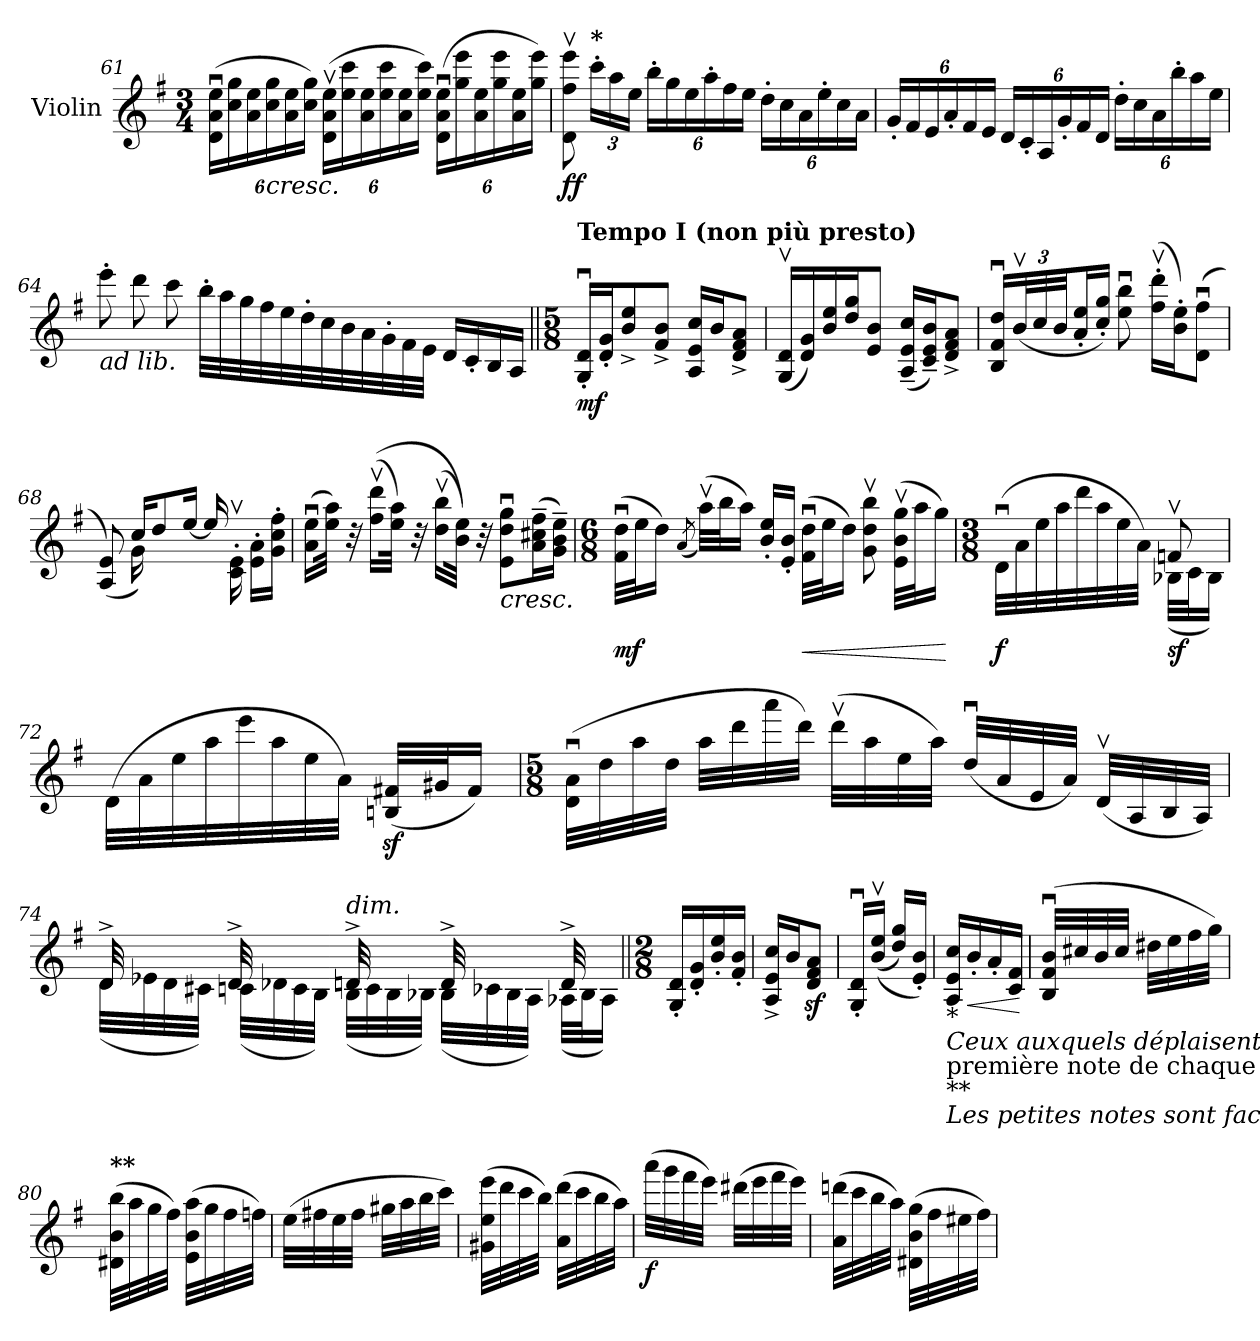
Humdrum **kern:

**kern	**dynam
*part1	*part1
*staff1	*staff1
*I"Violin	*
*I'Vln.	*
!!LO:LB:g=z
*clefG2	*
*k[f#]	*
*M3/4	*
*Xbrackettup	*
=61	=61
(24d\u 24a\u 24ee\uLL	.
24cc\ 24gg\	.
24a\ 24ee\	.
!LO:TX:b:i:t=cresc.	!
24cc\ 24gg\	.
24a\ 24ee\	.
24cc\ 24gg\JJ)	.
(24d\v 24a\v 24ee\vLL	.
24ee\ 24ccc\	.
24a\ 24ee\	.
24ee\ 24ccc\	.
24a\ 24ee\	.
24ee\ 24ccc\JJ)	.
(24d\u 24a\u 24ee\uLL	.
24gg\ 24eee\	.
24a\ 24ee\	.
24gg\ 24eee\	.
24a\ 24ee\	.
24gg\ 24eee\JJ)	.
=62	=62
!	!LO:DY:b
8d\v 8ff#\v 8eee\v	ff
!LO:TX:a:B:t=*	!
24ccc'\LL	.
24aa\	.
24ee\JJ	.
24bb'\LL	.
24gg\	.
24ee\	.
24aa'\	.
24ff#\	.
24ee\JJ	.
24dd'\LL	.
24cc\	.
24a\	.
24ee'\	.
24cc\	.
24a\JJ	.
!!LO:LB:g=z
=63	=63
24g'/LL	.
24f#/	.
24e/	.
24a'/	.
24f#/	.
24e/JJ	.
24d/LL	.
24c'/	.
24A/	.
24g'/	.
24f#/	.
24d/JJ	.
24dd'\LL	.
24cc\	.
24a\	.
24bb'\	.
24aa\	.
24ee\JJ	.
=64	=64
!LO:TX:b:i:t=ad lib.	!
8eee'\	.
8ddd\	.
8ccc\	.
32bb'\LLL	.
32aa\	.
32gg\	.
32ff#\	.
32ee\	.
32dd'\	.
32cc\	.
32b\	.
32a\	.
32g'\	.
32f#\	.
32e\JJJ	.
16d/LL	.
16c'/	.
16B/	.
16A/JJ	.
!!LO:LB:g=z
=65||	=65||
*M5/8	*
!LO:TX:a:B:t=Tempo I (non più presto)	!
!	!LO:DY:b
16G/u' 16d/u'LL	mf
16d/' 16g/'J	.
8b/^ 8ee/^	.
8f#/^ 8b/^J	.
16A/ 16e/ 16cc/LL	.
16b/J	.
8d/^ 8f#/^ 8a/^J	.
=66	=66
(16G/v 16d/vLL	.
16d/ 16g/)	.
16b/ 16ee/	.
16dd/ 16gg/J	.
8e/ 8b/J	.
(16A/~ 16e/~ 16cc/~LL	.
16c/~ 16e/~ 16b/~J)	.
8d/^ 8f#/^ 8a/^J	.
=67	=67
16B/u 16f#/u 16dd/uLL	.
(48bv/L	.
48cc/	.
48b/JJ	.
16a/' 16ee/'L	.
16cc/' 16gg/'JJ)	.
8ee\u 8bb\u	.
(16ff#\v' 16ddd\v'LL	.
16b\' 16ee\'J)	.
(8d\u 8ff#\uJ	.
!!LO:LB:g=z
=68	=68
*^	*
(8A/ 8e/)	8ryy	.
16cc/KL)	16g\	.
8dd/	4..ryy	.
[16ee/Jk	.	.
16ee/]	.	.
16c\v' 16e\v'	.	.
16e\' 16a\'LL	.	.
16g\' 16cc\' 16ff#\'JJ	.	.
*v	*v	*
=69	=69
(16a\u 16ee\uLL	.
32ee\ 32aa\JJk)	.
32r	.
((<16ff#\v 16ddd\vLL	.
32ee\ 32aa\JJk)	.
32r	.
(16dd\v 16bb\vLL	.
32b\ 32ee\JJk))	.
32r	.
!	!LO:HP:b
8e\u 8dd\u 8gg\uL	<
(16a\~ 16cc#X\~ 16ff#\~L	.
16g\~ 16b\~ 16ee\~JJ)	.
=70	=70
*M6/8	*
!	!LO:DY:b
(32f#\u 32dd\uLLL	mf
32ee\J	.
16dd\JJ)	.
(8qa/	.
(32aav\LLL)	.
32bb\J	.
16aa\JJ)	.
16b/' 16ee/'LL	.
16e/' 16b/'JJ	.
!	!LO:HP:b
(32f#\u 32dd\uLLL	<
32ee\J	.
16dd\JJ)	.
8g\v 8dd\v 8bb\v	.
(32e\v 32b\v 32gg\vLLL	.
32aa\J	.
16gg\JJ)	.
.	[
!!LO:LB:g=z
=71	=71
*M3/8	*
*^	*
!	!	!LO:DY:b
(32du\LLL	4ryy	f
32a\	.	.
32ee\	.	.
32aa\	.	.
32ddd\	.	.
32aa\	.	.
32ee\	.	.
32a\JJJ)	.	.
!	!	!LO:DY:b
8fnv/	(32B-X\LLL	sf
.	32c\J	.
.	16B-\JJ)	.
*v	*v	*
=72	=72
(32d\LLL	.
32a\	.
32ee\	.
32aa\	.
32eee\	.
32aa\	.
32ee\	.
32a\JJJ)	.
(32Bn/z< 32f#X/z<LLL	.
32g#X/J	.
16f#/JJ)	.
=73	=73
*M5/8	*
(32d\u 32a\uLLL	.
32dd\	.
32aa\	.
32dd\JJJ	.
32aa\LLL	.
32ddd\	.
32aaa\	.
32ddd\JJJ)	.
(32dddv\LLL	.
32aa\	.
32ee\	.
32aa\JJJ)	.
(32ddu/LLL	.
32a/	.
32e/	.
32a/JJJ)	.
(32dv/LLL	.
32A/	.
32B/	.
32A/JJJ)	.
!!LO:LB:g=z
=74	=74
*^	*
32d^/	(32d\LLL	.
16.ryy	32e-X\	.
.	32d\	.
.	32c#X\JJJ)	.
32d^/	(32cn\LLL	.
16.ryy	32d-X\	.
.	32c\	.
.	32B\JJJ)	.
!LO:TX:a:i:t=dim.	!	!
32dn^/	(32B\LLL	.
16.ryy	32c\	.
.	32B\	.
.	32B-X\JJJ)	.
32d^/	(32B-\LLL	.
16.ryy	32c-X\	.
.	32B-\	.
.	32A\JJJ)	.
32d^/	(32A-X\LLL	.
16.ryy	32B-\J	.
.	16A-\JJ)	.
*v	*v	*
=75||	=75||
*M2/8	*
*^	*
!LO:TX:a:B:t=Poco più mosso	!	!
*v	*v	*
16G/' 16d/'LL	.
16d/' 16g/'	.
16b/' 16ee/'	.
16f#/' 16b/'JJ	.
=76	=76
16A/^ 16e/^ 16cc/^LL	.
16b/J	.
8d/z< 8f#/z< 8a/z<J	.
=77	=77
16G/u' 16d/u'LL	.
((16b/v 16ee/vJJ	.
16dd/ 16gg/LL)	.
16e/' 16b/'JJ)	.
!!LO:LB:g=z
=78	=78
!LO:TX:b:t=*	!
!LO:TX:b:i:t=Ceux auxquels déplaisent ces effets Paganiniens, pourtant si originaux, pourront jouer ce passage en détaché, en marquant la	!
!LO:TX:b:t=première note de chaque triolet.	!
!LO:TX:b:t=**	!
!LO:TX:b:i:t=Les petites notes sont facultatives.	!
16A/ 16e/ 16cc/LL	.
!	!LO:HP:b
16b'/	<
16a'/	.
16c/ 16f#/JJ	.
.	[
=79	=79
(32B/u 32f#/u 32b/uLLL	.
32cc#X/	.
32b/	.
32cc#/JJJ	.
32dd#X\LLL	.
32ee\	.
32ff#\	.
32gg\JJJ)	.
=80	=80
!LO:TX:a:B:t=**	!
(32d#X!\ 32b!\ 32bb\LLL	.
32aa\	.
32gg\	.
32ff#\JJJ)	.
(32e!\ 32b!\ 32aa\LLL	.
32gg\	.
32ff#\	.
32ffn\JJJ)	.
=81	=81
(32ee\LLL	.
32ff#X\	.
32ee\	.
32ff#\JJJ	.
32gg#X\LLL	.
32aa\	.
32bb\	.
32ccc\JJJ)	.
=82	=82
(32g#X!\ 32ee!\ 32eee\LLL	.
32ddd\	.
32ccc\	.
32bb\JJJ)	.
(32a!\ 32ddd\LLL	.
32ccc\	.
32bb\	.
32aa\JJJ)	.
.	[
!!LO:PB:g=z
=83	=83
!	!LO:DY:b
(32aaa\LLL	f
32ggg\	.
32fff#\	.
32eee\JJJ)	.
(32ddd#X\LLL	.
32eee\	.
32fff#\	.
32eee\JJJ)	.
=84	=84
(32a!\ 32dddn\LLL	.
32ccc\	.
32bb\	.
32aa\JJJ)	.
(32d#X!\ 32b!\ 32gg\LLL	.
32ff#\	.
32ee#X\	.
32ff#\JJJ)	.
=	=
*-	*-
